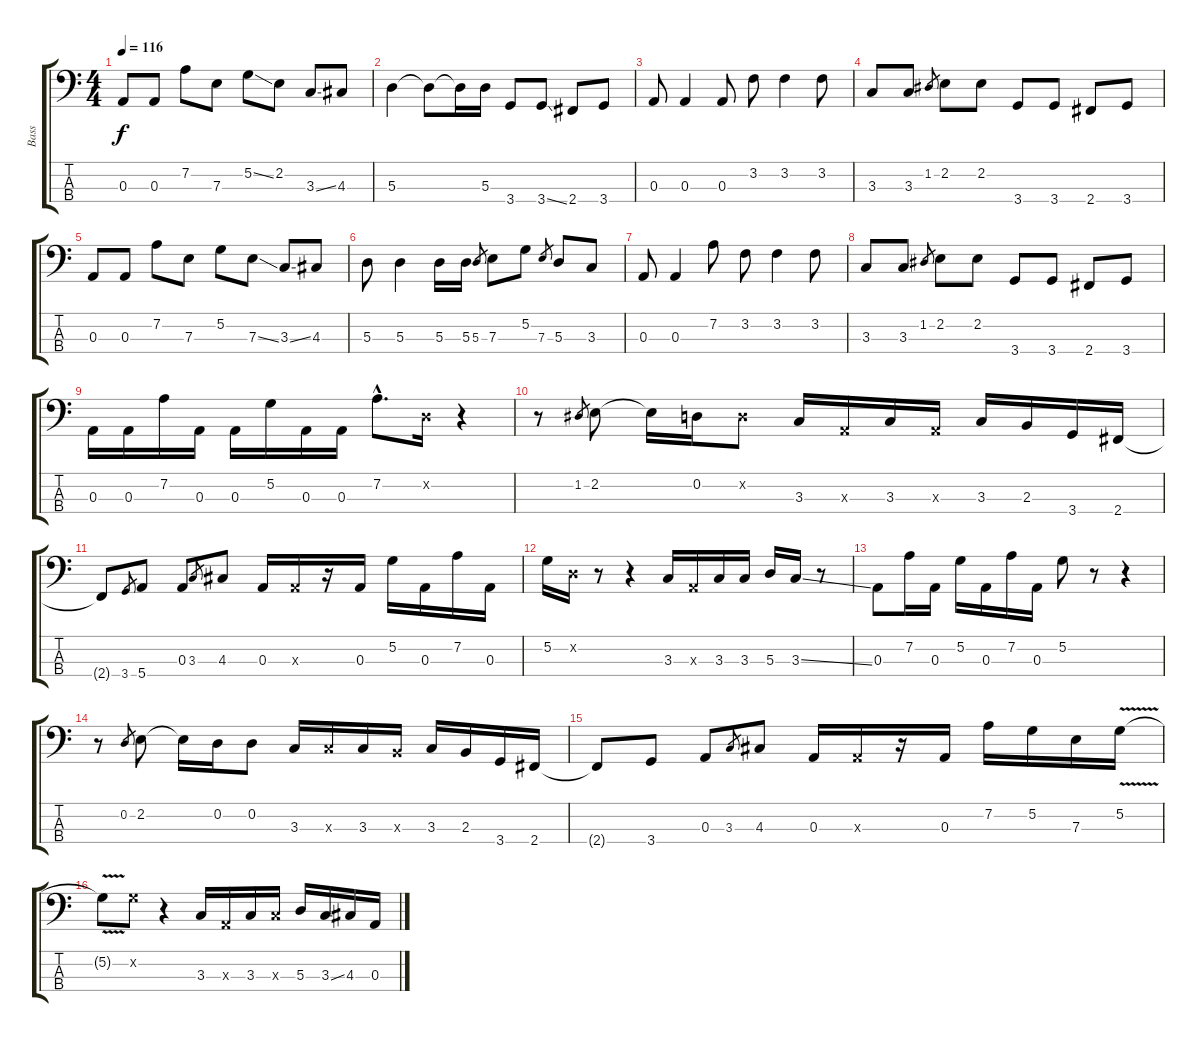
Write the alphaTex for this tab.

\track ("Bass" "Bass") {instrument electricbassfinger}
\staff {score tabs}
\tuning (G2 D2 A1 E1) {hide}
\ts (4 4)
\tempo 116
\clef f4
\ks c
0.3.8{dy f} 0.3.8 7.2.8 7.3.8 5.2{ss}.8 2.2.8 3.3{ss}.8 4.3.8 |
5.3.4 5.3{t}.8 5.3{t}.16 5.3.16 3.4.8 3.4{ss}.8 2.4.8 3.4.8 |
0.3.8 0.3.4 0.3.8 3.2.8 3.2.4 3.2.8 |
3.3.8 3.3.8 1.2.8{gr} 2.2.8 2.2.8 3.4.8 3.4.8 2.4.8 3.4.8 |
0.3.8 0.3.8 7.2.8 7.3.8 5.2.8 7.3{ss}.8 3.3{ss}.8 4.3.8 |
5.3.8 5.3.4 5.3.16 5.3.16 5.3.8{gr} 7.3.8 5.2.8 7.3.8{gr} 5.3.8 3.3.8 |
0.3.8 0.3.4 7.2.8 3.2.8 3.2.4 3.2.8 |
3.3.8 3.3.8 1.2.8{gr} 2.2.8 2.2.8 3.4.8 3.4.8 2.4.8 3.4.8 |
0.3.16 0.3.16 7.2.16 0.3.16 0.3.16 5.2.16 0.3.16 0.3.16 7.2{hac}.8{d} 0.2{x}.16 r.4 |
r.8 1.2.8{gr} 2.2.8 2.2{t}.16 0.2.16 0.2{x}.8 3.3.16 0.3{x}.16 3.3.16 0.3{x}.16 3.3.16 2.3.16 3.4.16 2.4.16 |
2.4{t}.8 3.4.8{gr} 5.4.8 0.3.8 3.3.8{gr} 4.3.8 0.3.16 0.3{x}.16 r.16 0.3.16 5.2.16 0.3.16 7.2.16 0.3.16 |
5.2.16 0.2{x}.16 r.8 r.4 3.3.16 0.3{x}.16 3.3.16 3.3.16 5.3.16 3.3{ss}.16 r.8 |
0.3.8 7.2.16 0.3.16 5.2.16 0.3.16 7.2.16 0.3.16 5.2.8 r.8 r.4 |
r.8 0.2.8{gr} 2.2.8 2.2{t}.16 0.2.16 0.2.8 3.3.16 3.3{x}.16 3.3.16 2.3{x}.16 3.3.16 2.3.16 3.4.16 2.4.16 |
2.4{t}.8 3.4.8 0.3.8 3.3.8{gr} 4.3.8 0.3.16 0.3{x}.16 r.16 0.3.16 7.2.16 5.2.16 7.3.16 5.2{v}.16 |
5.2{t}.8 5.2{x}.8 r.4 3.3.16 0.3{x}.16 3.3.16 3.3{x}.16 5.3.16 3.3{ss}.16 4.3.16 0.3.16
